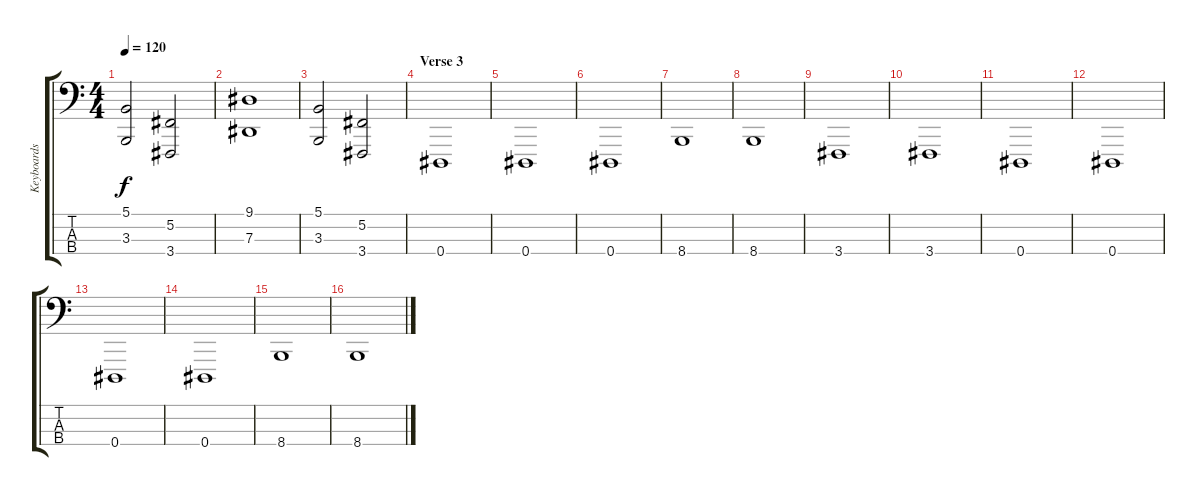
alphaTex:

\track ("Keyboards" "Keyboards") {instrument stringensemble1}
\staff {score tabs}
\tuning (Gb2 Db2 Ab1 Eb1) {hide}
\ts (4 4)
\tempo 120
\clef f4
\ks c
(5.1 3.3).2{dy f} (5.2 3.4).2 |
(9.1 7.3).1 |
(5.1 3.3).2 (5.2 3.4).2 |
\section ("" "Verse 3")
0.4.1 |
0.4.1 |
0.4.1 |
8.4.1 |
8.4.1 |
3.4.1 |
3.4.1 |
0.4.1 |
0.4.1 |
0.4.1 |
0.4.1 |
8.4.1 |
8.4.1
